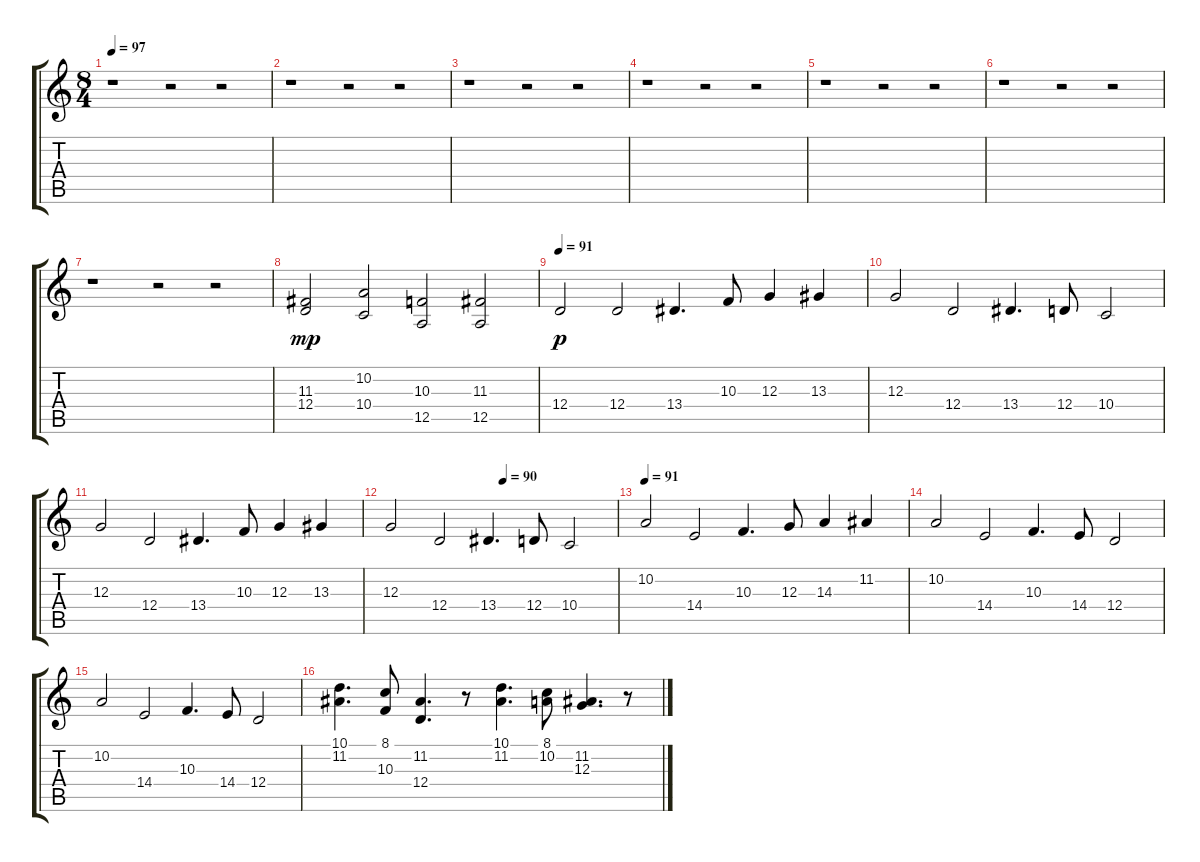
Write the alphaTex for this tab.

\track "" {instrument flute}
\staff {score tabs}
\tuning (E4 B3 G3 D3 A2 E2) {hide}
\ts (8 4)
\tempo 97
\clef g2
\ks c
r.1{dy mp} r.2 r.2 |
r.1 r.2 r.2 |
r.1 r.2 r.2 |
r.1 r.2 r.2 |
r.1 r.2 r.2 |
r.1 r.2 r.2 |
r.1 r.2 r.2 |
(11.3 12.4).2 (10.2 10.4).2 (10.3 12.5).2 (11.3 12.5).2 |
\tempo 91
12.4.2{dy p} 12.4.2 13.4.4{d} 10.3.8 12.3.4 13.3.4 |
12.3.2 12.4.2 13.4.4{d} 12.4.8 10.4.2 |
12.3.2 12.4.2 13.4.4{d} 10.3.8 12.3.4 13.3.4 |
\tempo (90 0.5)
12.3.2 12.4.2 13.4.4{d} 12.4.8 10.4.2 |
\tempo 91
10.2.2 14.4.2 10.3.4{d} 12.3.8 14.3.4 11.2.4 |
10.2.2 14.4.2 10.3.4{d} 14.4.8 12.4.2 |
10.2.2 14.4.2 10.3.4{d} 14.4.8 12.4.2 |
(10.1 11.2).4{d} (8.1 10.3).8 (11.2 12.4).4{d} r.8 (10.1 11.2).4{d} (8.1 10.2).8 (11.2 12.3).4{d} r.8
